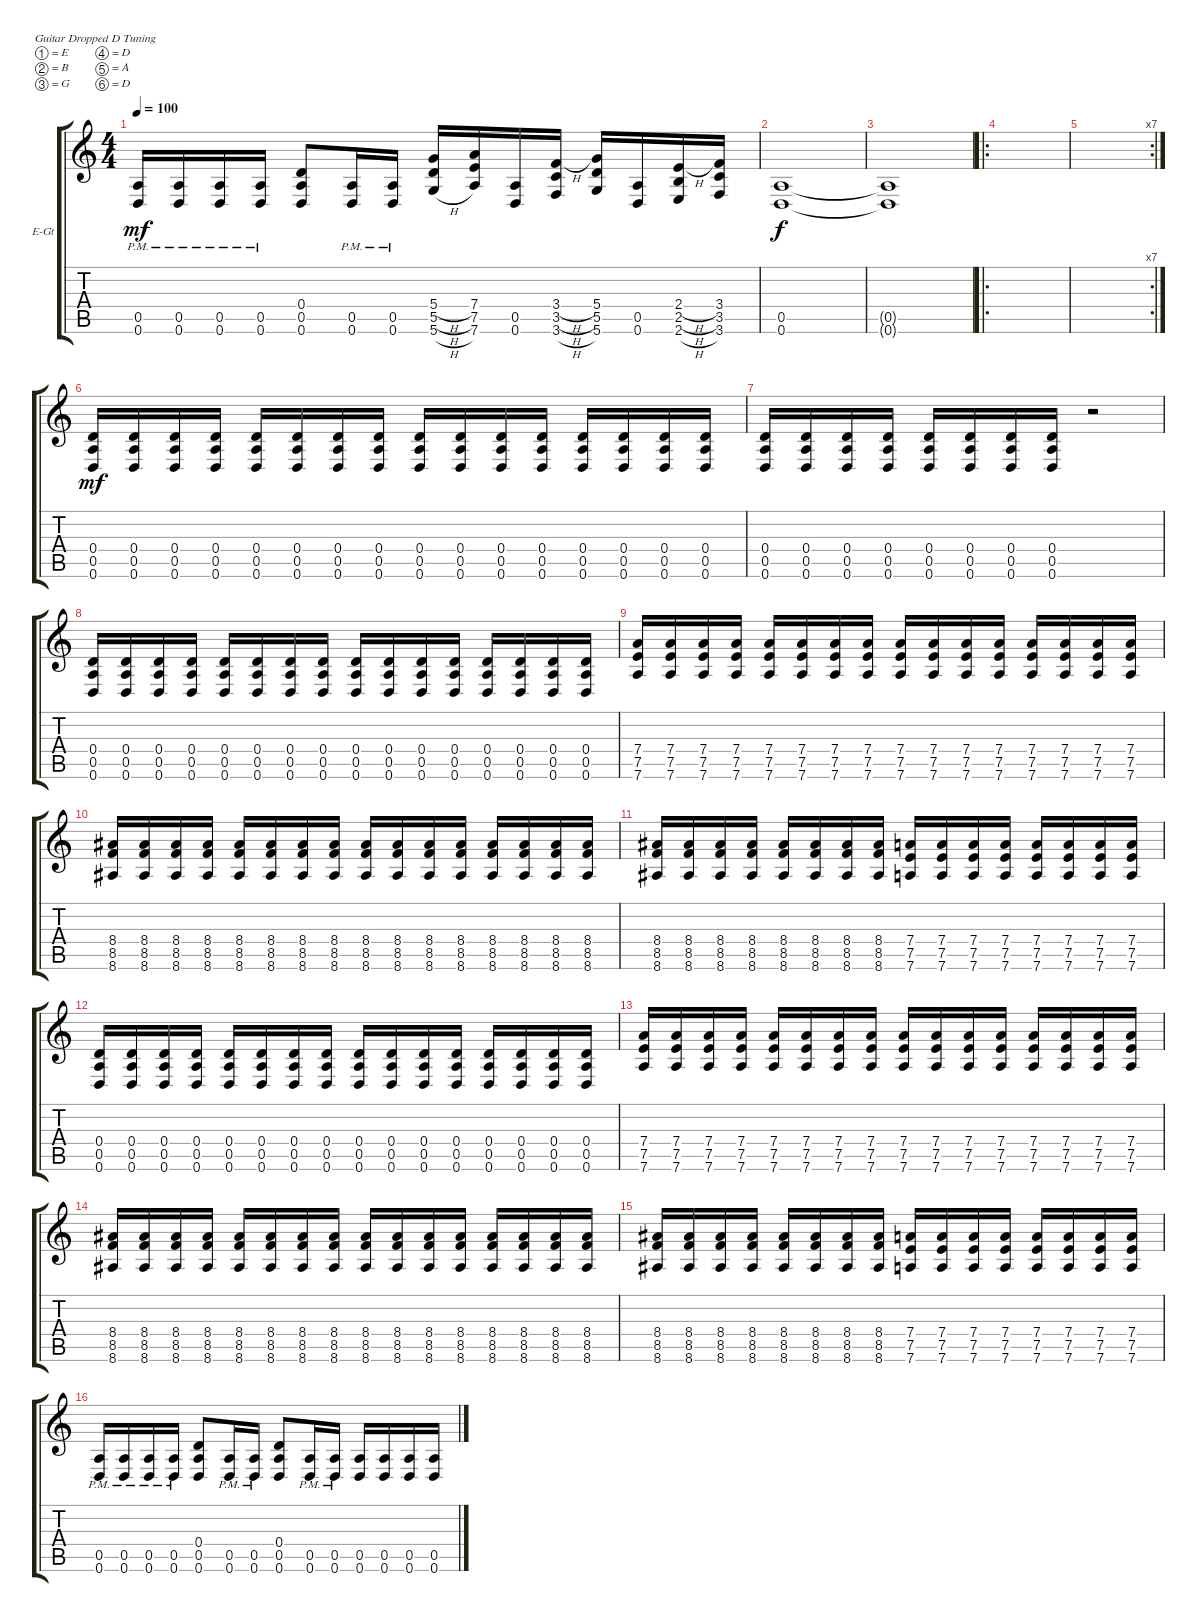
\defaultSystemsLayout 4
\bracketExtendMode groupsimilarinstruments
\firstSystemTrackNameOrientation horizontal
\otherSystemsTrackNameOrientation horizontal
\track ("Electric Guitar" "E-Gt") {instrument distortionguitar}
\staff {score tabs}
\tuning (E4 B3 G3 D3 A2 D2)
\ts (4 4)
\tempo 100
\clef g2
\scale
0.363184
\ks c
(0.6{pm} 0.5{pm}).16{dy mf} (0.6{pm} 0.5{pm}).16 (0.6{pm} 0.5{pm}).16 (0.6{pm} 0.5{pm}).16 (0.5 0.4 0.6).8 (0.6{pm} 0.5{pm}).16 (0.5{pm} 0.6{pm}).16 (5.5{h} 5.4{h} 5.6{h}).16 (7.6 7.5 7.4).16 (0.6 0.5).16 (3.6{h} 3.5{h} 3.4{h}).16 (5.4 5.5 5.6).16 (0.6 0.5).16 (2.6{h} 2.5{h} 2.4{h}).16 (3.4 3.5 3.6).16 |
\scale
0.333333 (0.5 0.6).1{dy f} |
\scale
0.333333 (0.5{t} 0.6{t}).1 |
\ro
\scale
0.333333 |
\rc 7
\scale
0.333333 |
\scale
0.333333 (0.6 0.5 0.4).16{dy mf} (0.6 0.5 0.4).16 (0.6 0.5 0.4).16 (0.6 0.5 0.4).16 (0.6 0.5 0.4).16 (0.6 0.5 0.4).16 (0.6 0.5 0.4).16 (0.6 0.5 0.4).16 (0.6 0.5 0.4).16 (0.6 0.5 0.4).16 (0.6 0.5 0.4).16 (0.6 0.5 0.4).16 (0.6 0.5 0.4).16 (0.6 0.5 0.4).16 (0.6 0.5 0.4).16 (0.6 0.5 0.4).16 |
\scale
0.333333 (0.6 0.5 0.4).16 (0.6 0.5 0.4).16 (0.6 0.5 0.4).16 (0.6 0.5 0.4).16 (0.6 0.5 0.4).16 (0.6 0.5 0.4).16 (0.6 0.5 0.4).16 (0.6 0.5 0.4).16 r.2 |
\scale
0.333333 (0.6 0.5 0.4).16 (0.6 0.5 0.4).16 (0.6 0.5 0.4).16 (0.6 0.5 0.4).16 (0.6 0.5 0.4).16 (0.6 0.5 0.4).16 (0.6 0.5 0.4).16 (0.6 0.5 0.4).16 (0.6 0.5 0.4).16 (0.6 0.5 0.4).16 (0.6 0.5 0.4).16 (0.6 0.5 0.4).16 (0.6 0.5 0.4).16 (0.6 0.5 0.4).16 (0.6 0.5 0.4).16 (0.6 0.5 0.4).16 |
\scale
0.333333 (7.6 7.5 7.4).16 (7.6 7.5 7.4).16 (7.6 7.5 7.4).16 (7.6 7.5 7.4).16 (7.6 7.5 7.4).16 (7.6 7.5 7.4).16 (7.6 7.5 7.4).16 (7.6 7.5 7.4).16 (7.6 7.5 7.4).16 (7.6 7.5 7.4).16 (7.6 7.5 7.4).16 (7.6 7.5 7.4).16 (7.6 7.5 7.4).16 (7.6 7.5 7.4).16 (7.6 7.5 7.4).16 (7.6 7.5 7.4).16 |
\scale
0.333333 (8.6 8.5 8.4).16 (8.6 8.5 8.4).16 (8.6 8.5 8.4).16 (8.6 8.5 8.4).16 (8.6 8.5 8.4).16 (8.6 8.5 8.4).16 (8.6 8.5 8.4).16 (8.6 8.5 8.4).16 (8.6 8.5 8.4).16 (8.6 8.5 8.4).16 (8.6 8.5 8.4).16 (8.6 8.5 8.4).16 (8.6 8.5 8.4).16 (8.6 8.5 8.4).16 (8.6 8.5 8.4).16 (8.6 8.5 8.4).16 |
\scale
0.333333 (8.4 8.6 8.5).16 (8.6 8.5 8.4).16 (8.6 8.5 8.4).16 (8.6 8.5 8.4).16 (8.6 8.5 8.4).16 (8.6 8.5 8.4).16 (8.6 8.5 8.4).16 (8.6 8.5 8.4).16 (7.6 7.5 7.4).16 (7.6 7.5 7.4).16 (7.6 7.5 7.4).16 (7.6 7.5 7.4).16 (7.6 7.5 7.4).16 (7.6 7.5 7.4).16 (7.6 7.5 7.4).16 (7.6 7.5 7.4).16 |
\scale
0.333333 (0.6 0.5 0.4).16 (0.6 0.5 0.4).16 (0.6 0.5 0.4).16 (0.6 0.5 0.4).16 (0.6 0.5 0.4).16 (0.6 0.5 0.4).16 (0.6 0.5 0.4).16 (0.6 0.5 0.4).16 (0.6 0.5 0.4).16 (0.6 0.5 0.4).16 (0.6 0.5 0.4).16 (0.6 0.5 0.4).16 (0.6 0.5 0.4).16 (0.6 0.5 0.4).16 (0.6 0.5 0.4).16 (0.6 0.5 0.4).16 |
\scale
0.333333 (7.6 7.5 7.4).16 (7.6 7.5 7.4).16 (7.6 7.5 7.4).16 (7.6 7.5 7.4).16 (7.6 7.5 7.4).16 (7.6 7.5 7.4).16 (7.6 7.5 7.4).16 (7.6 7.5 7.4).16 (7.6 7.5 7.4).16 (7.6 7.5 7.4).16 (7.6 7.5 7.4).16 (7.6 7.5 7.4).16 (7.6 7.5 7.4).16 (7.6 7.5 7.4).16 (7.6 7.5 7.4).16 (7.6 7.5 7.4).16 |
\scale
0.333333 (8.6 8.5 8.4).16 (8.6 8.5 8.4).16 (8.6 8.5 8.4).16 (8.6 8.5 8.4).16 (8.6 8.5 8.4).16 (8.6 8.5 8.4).16 (8.6 8.5 8.4).16 (8.6 8.5 8.4).16 (8.6 8.5 8.4).16 (8.6 8.5 8.4).16 (8.6 8.5 8.4).16 (8.6 8.5 8.4).16 (8.6 8.5 8.4).16 (8.6 8.5 8.4).16 (8.6 8.5 8.4).16 (8.6 8.5 8.4).16 |
\scale
0.333333 (8.4 8.6 8.5).16 (8.6 8.5 8.4).16 (8.6 8.5 8.4).16 (8.6 8.5 8.4).16 (8.6 8.5 8.4).16 (8.6 8.5 8.4).16 (8.6 8.5 8.4).16 (8.6 8.5 8.4).16 (7.6 7.5 7.4).16 (7.6 7.5 7.4).16 (7.6 7.5 7.4).16 (7.6 7.5 7.4).16 (7.6 7.5 7.4).16 (7.6 7.5 7.4).16 (7.6 7.5 7.4).16 (7.6 7.5 7.4).16 |
\scale
0.333333 (0.6{pm} 0.5{pm}).16 (0.5{pm} 0.6{pm}).16 (0.6{pm} 0.5{pm}).16 (0.5{pm} 0.6{pm}).16 (0.5 0.4 0.6).8 (0.6{pm} 0.5{pm}).16 (0.6{pm} 0.5{pm}).16 (0.5 0.4 0.6).8 (0.5{pm} 0.6{pm}).16 (0.5{pm} 0.6{pm}).16 (0.5 0.6).16 (0.5 0.6).16 (0.5 0.6).16 (0.5 0.6).16
